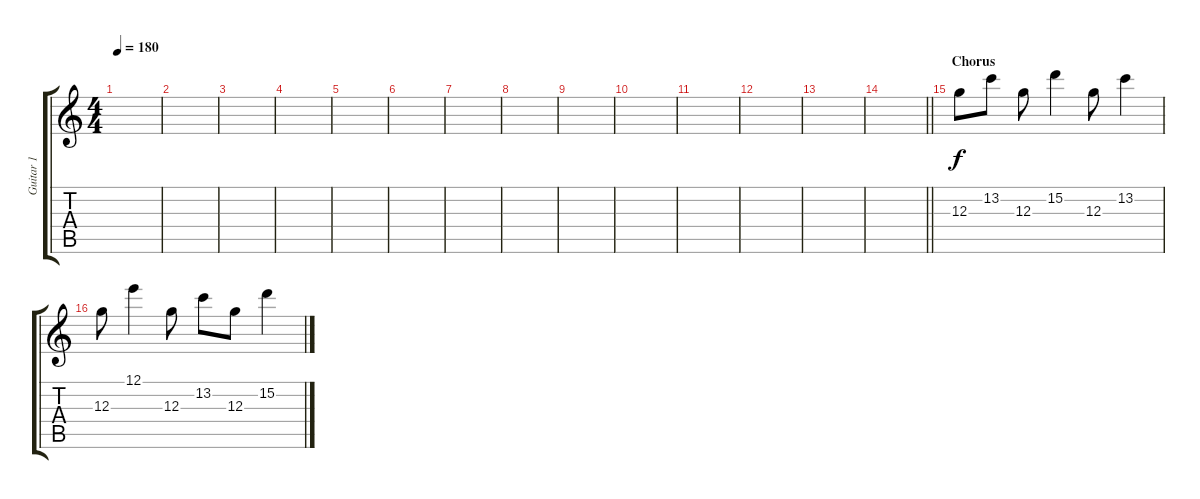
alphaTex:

\track ("Guitar 1" "Guitar 1") {instrument overdrivenguitar}
\staff {score tabs}
\tuning (E4 B3 G3 D3 A2 E2) {hide}
\ts (4 4)
\tempo 180
\clef g2
\ks c
|
|
|
|
|
|
|
|
|
|
|
|
|
\barLineRight lightlight
|
\section ("" "Chorus")
12.3.8 13.2.8 12.3.8 15.2.4 12.3.8 13.2.4 |
12.3.8 12.1.4 12.3.8 13.2.8 12.3.8 15.2.4
